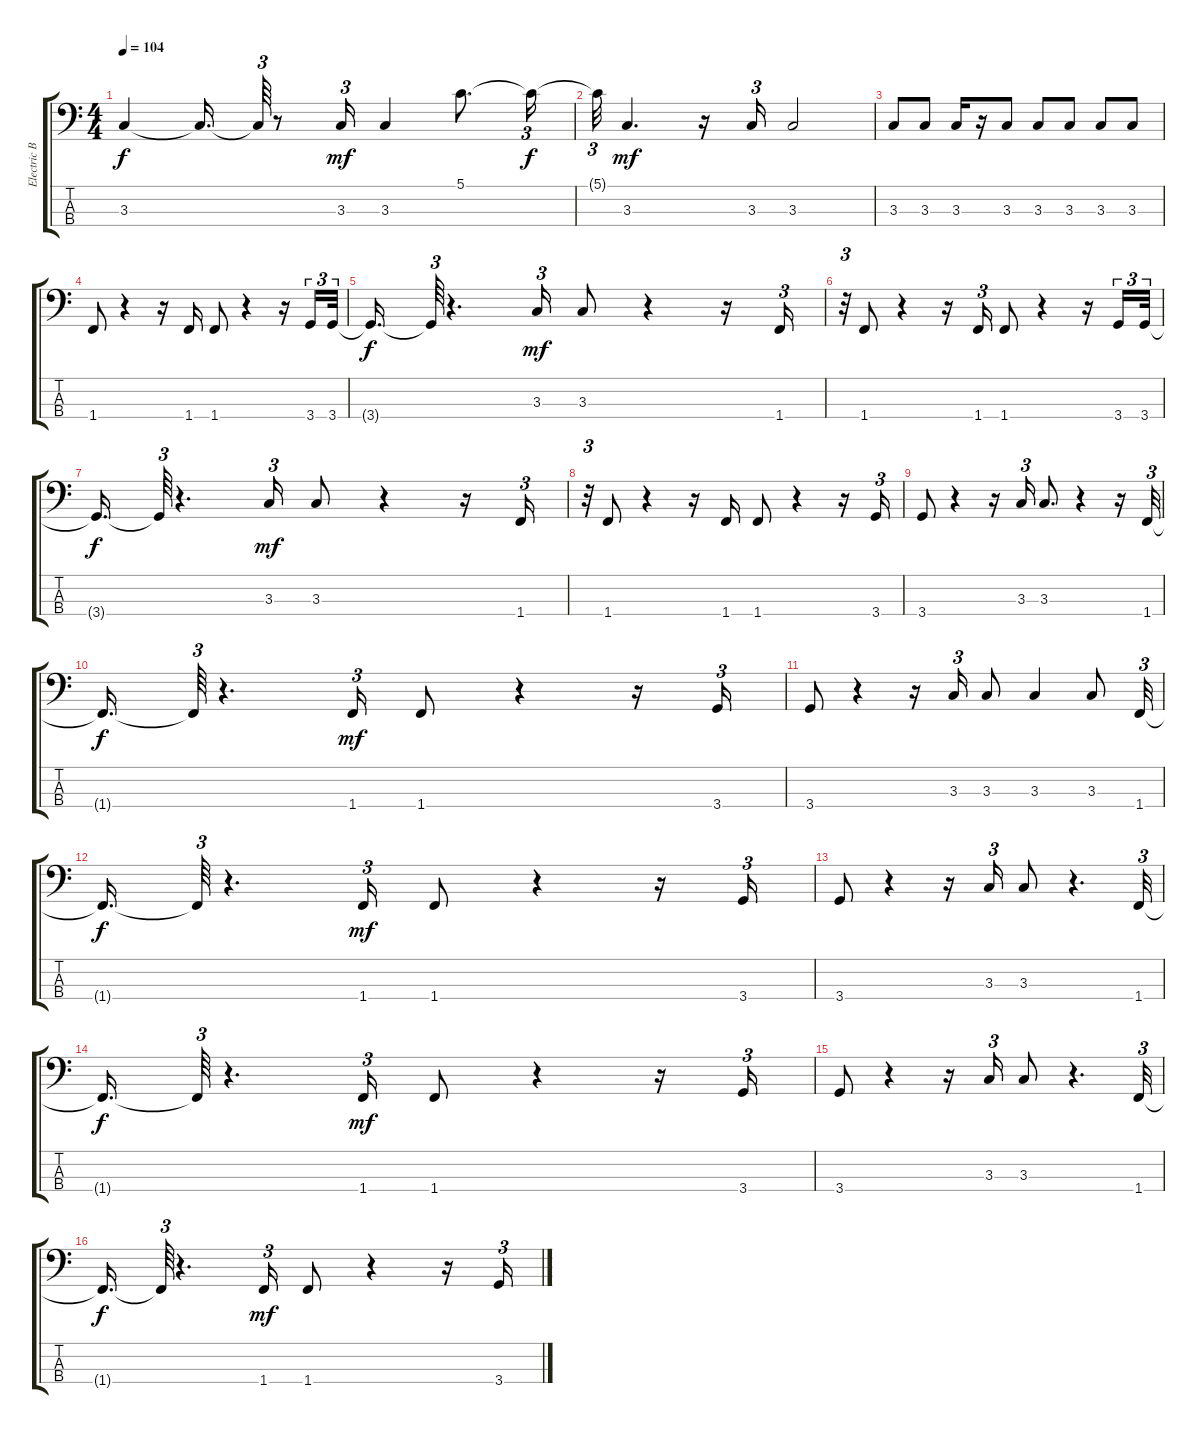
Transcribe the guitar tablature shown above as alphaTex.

\track ("Electric Bass (finger)" "Electric B") {instrument electricbassfinger}
\staff {score tabs}
\tuning (G2 D2 A1 E1) {hide}
\ts (4 4)
\tempo 104
\clef f4
\ks c
3.3{t}.4{dy f} 3.3{t}.16{d} 3.3{t}.64{tu (3 2)} r.8 3.3.16{tu (3 2) dy mf} 3.3.4 5.1.8{d} 5.1{t}.16{tu (3 2) dy f} |
5.1{t}.32{tu (3 2)} 3.3.4{d dy mf} r.16 3.3.16{tu (3 2)} 3.3.2 |
3.3.8 3.3.8 3.3.16 r.16 3.3.8 3.3.8 3.3.8 3.3.8 3.3.8 |
1.4.8 r.4 r.16 1.4.16 1.4.8 r.4 r.16 3.4.16{tu (3 2)} 3.4.32{tu (3 2)} |
3.4{t}.16{d dy f} 3.4{t}.64{tu (3 2)} r.4{d} 3.3.16{tu (3 2) dy mf} 3.3.8 r.4 r.16 1.4.16{tu (3 2)} |
r.32{tu (3 2)} 1.4.8 r.4 r.16 1.4.16{tu (3 2)} 1.4.8 r.4 r.16 3.4.16{tu (3 2)} 3.4.32{tu (3 2)} |
3.4{t}.16{d dy f} 3.4{t}.64{tu (3 2)} r.4{d} 3.3.16{tu (3 2) dy mf} 3.3.8 r.4 r.16 1.4.16{tu (3 2)} |
r.32{tu (3 2)} 1.4.8 r.4 r.16 1.4.16 1.4.8 r.4 r.16 3.4.16{tu (3 2)} |
3.4.8 r.4 r.16 3.3.16{tu (3 2)} 3.3.8{d} r.4 r.16 1.4.32{tu (3 2)} |
1.4{t}.16{d dy f} 1.4{t}.64{tu (3 2)} r.4{d} 1.4.16{tu (3 2) dy mf} 1.4.8 r.4 r.16 3.4.16{tu (3 2)} |
3.4.8 r.4 r.16 3.3.16{tu (3 2)} 3.3.8 3.3.4 3.3.8 1.4.32{tu (3 2)} |
1.4{t}.16{d dy f} 1.4{t}.64{tu (3 2)} r.4{d} 1.4.16{tu (3 2) dy mf} 1.4.8 r.4 r.16 3.4.16{tu (3 2)} |
3.4.8 r.4 r.16 3.3.16{tu (3 2)} 3.3.8 r.4{d} 1.4.32{tu (3 2)} |
1.4{t}.16{d dy f} 1.4{t}.64{tu (3 2)} r.4{d} 1.4.16{tu (3 2) dy mf} 1.4.8 r.4 r.16 3.4.16{tu (3 2)} |
3.4.8 r.4 r.16 3.3.16{tu (3 2)} 3.3.8 r.4{d} 1.4.32{tu (3 2)} |
1.4{t}.16{d dy f} 1.4{t}.64{tu (3 2)} r.4{d} 1.4.16{tu (3 2) dy mf} 1.4.8 r.4 r.16 3.4.16{tu (3 2)}
